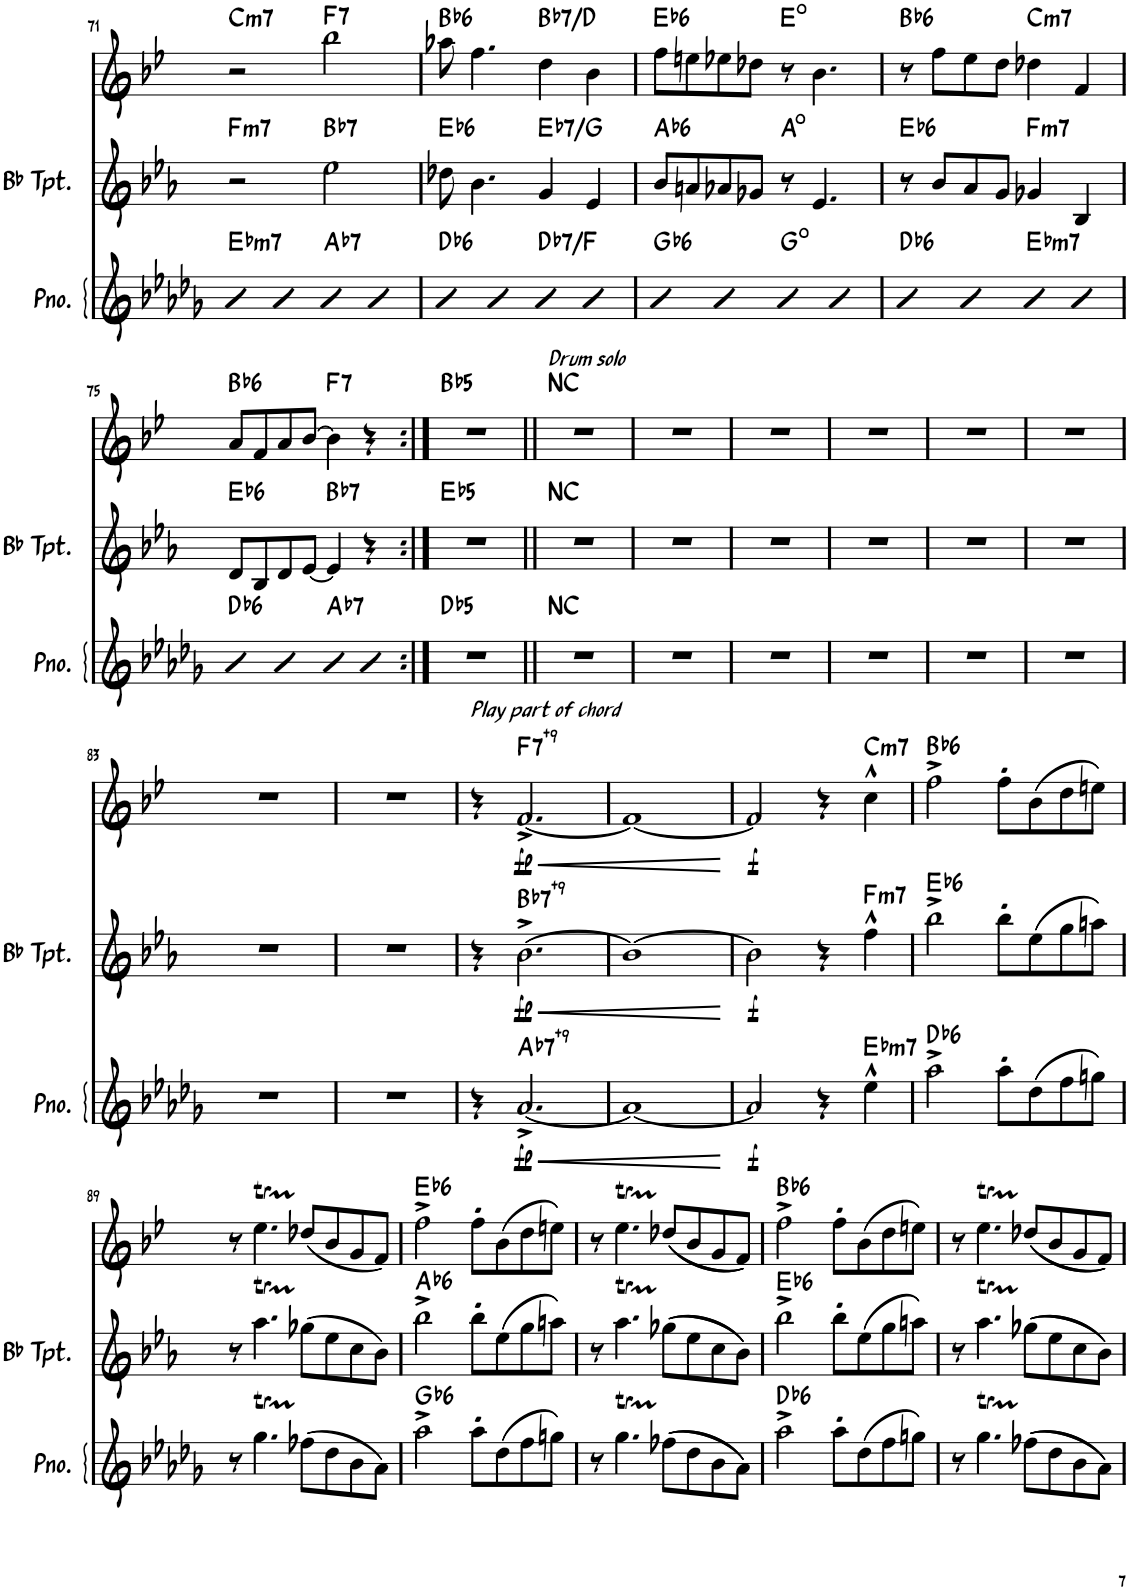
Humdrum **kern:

**kern	**dynam	**harte	**kern	**dynam	**harte	**kern	**dynam	**harte
*part3	*part3	*part3	*part2	*part2	*part2	*part1	*part1	*part1
*staff3	*staff3	*	*staff2	*staff2	*	*staff1	*staff1	*
*I"Piano	*	*	*I"Bb Trumpet	*	*	*I"Alto Sax	*	*
*I'Pno.	*	*	*I'Bb Tpt.	*	*	*I'Sax	*	*
!!LO:PB:g=z
*clefG2	*	*	*clefG2	*	*	*clefG2	*	*
*	*	*	*Trd1c2	*	*	*Trd5c9	*	*
*k[b-e-a-d-g-]	*	*	*k[b-e-a-]	*	*	*k[b-e-]	*	*
*M4/4	*	*	*M4/4	*	*	*M4/4	*	*
=71	=71	=71	=71	=71	=71	=71	=71	=71
!	!	!LO:H:kt=m7	!	!	!LO:H:kt=m7	!	!	!LO:H:kt=m7
4b-	.	Eb:min7	2r	.	F:min7	2r	.	C:min7
4b-	.	.	.	.	.	.	.	.
!	!	!LO:H:kt=7	!	!	!LO:H:kt=7	!	!	!LO:H:kt=7
4b-	.	Ab:7	2ee-\	.	Bb:7	2bb-\	.	F:7
4b-	.	.	.	.	.	.	.	.
=72	=72	=72	=72	=72	=72	=72	=72	=72
!	!	!LO:H:kt=6	!	!	!LO:H:kt=6	!	!	!LO:H:kt=6
4b-	.	Db:maj6	8dd-X\	.	Eb:maj6	8aa-X\	.	Bb:maj6
.	.	.	4.b-\	.	.	4.ff\	.	.
4b-	.	.	.	.	.	.	.	.
!	!	!LO:H:kt=7	!	!	!LO:H:kt=7	!	!	!LO:H:kt=7
4b-	.	Db:7/3	4g/	.	Eb:7/3	4dd\	.	Bb:7/3
4b-	.	.	4e-/	.	.	4b-\	.	.
=73	=73	=73	=73	=73	=73	=73	=73	=73
!	!	!LO:H:kt=6	!	!	!LO:H:kt=6	!	!	!LO:H:kt=6
4b-	.	Gb:maj6	8b-/L	.	Ab:maj6	8ff\L	.	Eb:maj6
.	.	.	8an/	.	.	8een\	.	.
4b-	.	.	8a-X/	.	.	8ee-X\	.	.
.	.	.	8g-X/J	.	.	8dd-X\J	.	.
4b-	.	G:dim	8r	.	A:dim	8r	.	E:dim
.	.	.	4.e-/	.	.	4.b-\	.	.
4b-	.	.	.	.	.	.	.	.
=74	=74	=74	=74	=74	=74	=74	=74	=74
!	!	!LO:H:kt=6	!	!	!LO:H:kt=6	!	!	!LO:H:kt=6
4b-	.	Db:maj6	8r	.	Eb:maj6	8r	.	Bb:maj6
.	.	.	8b-/L	.	.	8ff\L	.	.
4b-	.	.	8a-/	.	.	8ee-\	.	.
.	.	.	8g/J	.	.	8dd\J	.	.
!	!	!LO:H:kt=m7	!	!	!LO:H:kt=m7	!	!	!LO:H:kt=m7
4b-	.	Eb:min7	4g-X/	.	F:min7	4dd-X\	.	C:min7
4b-	.	.	4B-/	.	.	4f/	.	.
!!LO:LB:g=z
=75	=75	=75	=75	=75	=75	=75	=75	=75
!	!	!LO:H:kt=6	!	!	!LO:H:kt=6	!	!	!LO:H:kt=6
4b-	.	Db:maj6	8d/L	.	Eb:maj6	8a/L	.	Bb:maj6
.	.	.	8B-/	.	.	8f/	.	.
4b-	.	.	8d/	.	.	8a/	.	.
.	.	.	[8e-/J	.	.	[8b-/J	.	.
!	!	!LO:H:kt=7	!	!	!LO:H:kt=7	!	!	!LO:H:kt=7
4b-	.	Ab:7	4e-/]	.	Bb:7	4b-\]	.	F:7
4b-	.	.	4r	.	.	4r	.	.
=76:|!	=76:|!	=76:|!	=76:|!	=76:|!	=76:|!	=76:|!	=76:|!	=76:|!
!	!	!LO:H:kt=5	!	!	!LO:H:kt=5	!	!	!LO:H:kt=5
1r	.	Db:(1,5)	1r	.	Eb:(1,5)	1r	.	Bb:(1,5)
=77||	=77||	=77||	=77||	=77||	=77||	=77||	=77||	=77||
!	!	!LO:H:kt=NC	!	!	!LO:H:kt=NC	!LO:TX:a:i:t=Drum solo	!	!LO:H:kt=NC
1r	.	N	1r	.	N	1r	.	N
=78	=78	=78	=78	=78	=78	=78	=78	=78
1r	.	.	1r	.	.	1r	.	.
=79	=79	=79	=79	=79	=79	=79	=79	=79
1r	.	.	1r	.	.	1r	.	.
=80	=80	=80	=80	=80	=80	=80	=80	=80
1r	.	.	1r	.	.	1r	.	.
=81	=81	=81	=81	=81	=81	=81	=81	=81
1r	.	.	1r	.	.	1r	.	.
=82	=82	=82	=82	=82	=82	=82	=82	=82
1r	.	.	1r	.	.	1r	.	.
!!LO:LB:g=z
=83	=83	=83	=83	=83	=83	=83	=83	=83
1r	.	.	1r	.	.	1r	.	.
=84	=84	=84	=84	=84	=84	=84	=84	=84
1r	.	.	1r	.	.	1r	.	.
=85	=85	=85	=85	=85	=85	=85	=85	=85
!	!	!	!	!	!	!LO:TX:a:i:t=Play part of chord	!	!
4r	.	.	4r	.	.	4r	.	.
!	!LO:HP:b	!	!	!LO:HP:b	!	!	!LO:HP:b	!
!	!LO:DY:n=1:b	!LO:H:kt=7	!	!LO:DY:n=1:b	!LO:H:kt=7	!	!LO:DY:n=1:b	!LO:H:kt=7
[2.a-^/	< fp	Ab:7(#9)	[2.b-^\	< fp	Bb:7(#9)	[2.f^/	< fp	F:7(#9)
=86	=86	=86	=86	=86	=86	=86	=86	=86
1a-_	.	.	1b-_	.	.	1f_	.	.
.	[	.	.	[	.	.	[	.
=87	=87	=87	=87	=87	=87	=87	=87	=87
!	!LO:DY:b	!	!	!LO:DY:b	!	!	!LO:DY:b	!
2a-/]	f	.	2b-\]	f	.	2f/]	f	.
4r	.	.	4r	.	.	4r	.	.
!	!	!LO:H:kt=m7	!	!	!LO:H:kt=m7	!	!	!LO:H:kt=m7
4ee-^^\	.	Eb:min7	4ff^^\	.	F:min7	4cc^^\	.	C:min7
=88	=88	=88	=88	=88	=88	=88	=88	=88
!	!	!LO:H:kt=6	!	!	!LO:H:kt=6	!	!	!LO:H:kt=6
2aa-^\	.	Db:maj6	2bb-^\	.	Eb:maj6	2ff^\	.	Bb:maj6
8aa-'\L	.	.	8bb-'\L	.	.	8ff'\L	.	.
(8dd-\	.	.	(8ee-\	.	.	(8b-\	.	.
8ff\	.	.	8gg\	.	.	8dd\	.	.
8ggn\J)	.	.	8aan\J)	.	.	8een\J)	.	.
!!LO:LB:g=z
=89	=89	=89	=89	=89	=89	=89	=89	=89
8r	.	.	8r	.	.	8r	.	.
4.gg-T\	.	.	4.aa-T\	.	.	4.ee-T\	.	.
(8ff-X\L	.	.	(8gg-X\L	.	.	(8dd-X/L	.	.
8dd-\	.	.	8ee-\	.	.	8b-/	.	.
8b-\	.	.	8cc\	.	.	8g/	.	.
8a-\J)	.	.	8b-\J)	.	.	8f/J)	.	.
=90	=90	=90	=90	=90	=90	=90	=90	=90
!	!	!LO:H:kt=6	!	!	!LO:H:kt=6	!	!	!LO:H:kt=6
2aa-^\	.	Gb:maj6	2bb-^\	.	Ab:maj6	2ff^\	.	Eb:maj6
8aa-'\L	.	.	8bb-'\L	.	.	8ff'\L	.	.
(8dd-\	.	.	(8ee-\	.	.	(8b-\	.	.
8ff\	.	.	8gg\	.	.	8dd\	.	.
8ggn\J)	.	.	8aan\J)	.	.	8een\J)	.	.
=91	=91	=91	=91	=91	=91	=91	=91	=91
8r	.	.	8r	.	.	8r	.	.
4.gg-T\	.	.	4.aa-T\	.	.	4.ee-T\	.	.
((8ff-X\L	.	.	((8gg-X\L	.	.	((8dd-X/L	.	.
8dd-\	.	.	8ee-\	.	.	8b-/	.	.
8b-\	.	.	8cc\	.	.	8g/	.	.
8a-\J))	.	.	8b-\J))	.	.	8f/J))	.	.
=92	=92	=92	=92	=92	=92	=92	=92	=92
!	!	!LO:H:kt=6	!	!	!LO:H:kt=6	!	!	!LO:H:kt=6
2aa-^\	.	Db:maj6	2bb-^\	.	Eb:maj6	2ff^\	.	Bb:maj6
8aa-'\L	.	.	8bb-'\L	.	.	8ff'\L	.	.
(8dd-\	.	.	(8ee-\	.	.	(8b-\	.	.
8ff\	.	.	8gg\	.	.	8dd\	.	.
8ggn\J)	.	.	8aan\J)	.	.	8een\J)	.	.
=93	=93	=93	=93	=93	=93	=93	=93	=93
8r	.	.	8r	.	.	8r	.	.
4.gg-T\	.	.	4.aa-T\	.	.	4.ee-T\	.	.
((8ff-X\L	.	.	((8gg-X\L	.	.	((8dd-X/L	.	.
8dd-\	.	.	8ee-\	.	.	8b-/	.	.
8b-\	.	.	8cc\	.	.	8g/	.	.
8a-\J))	.	.	8b-\J))	.	.	8f/J))	.	.
=	=	=	=	=	=	=	=	=
*-	*-	*-	*-	*-	*-	*-	*-	*-
